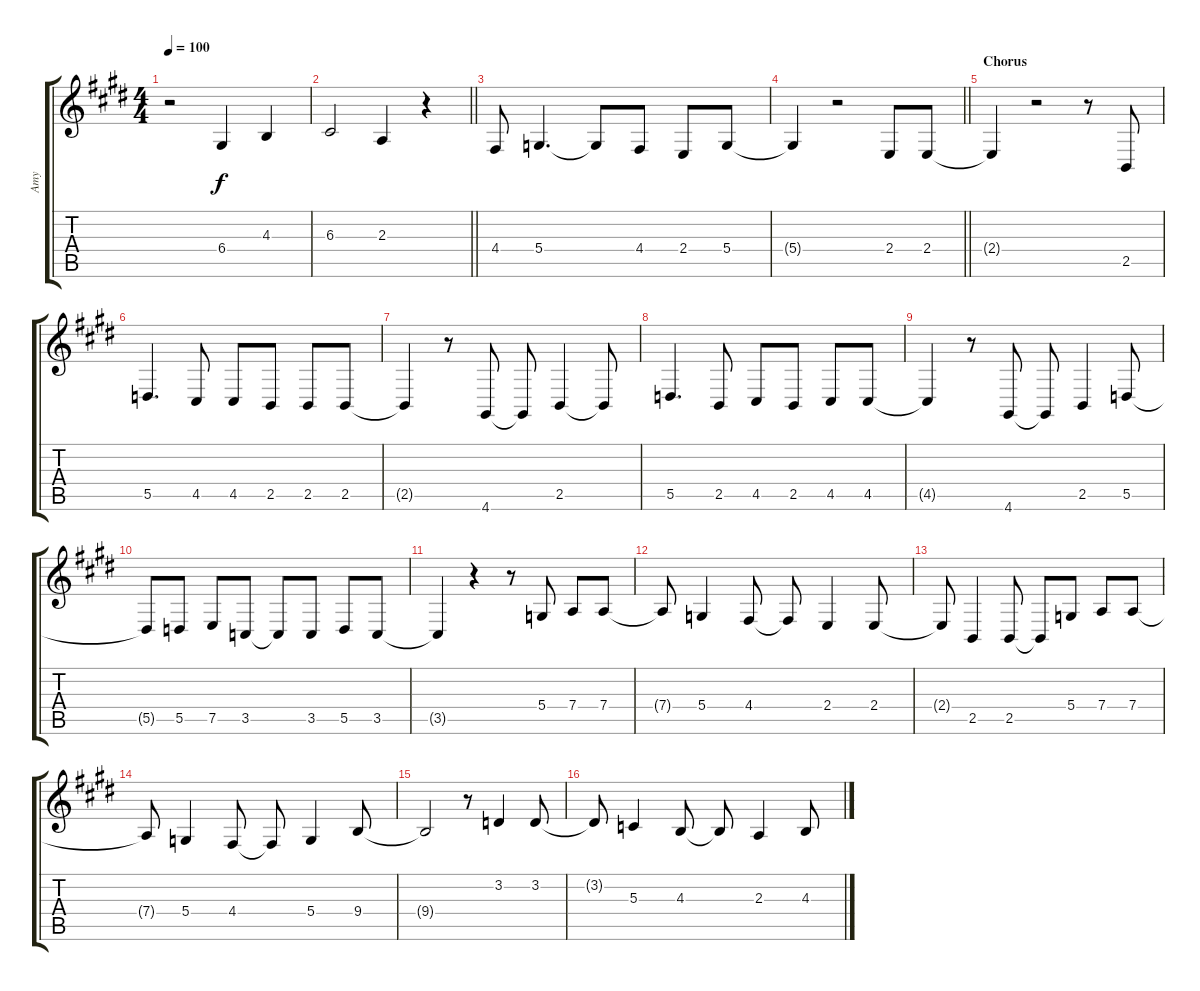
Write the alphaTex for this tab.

\track ("Amy" "Amy") {instrument oboe}
\staff {score tabs}
\tuning (E4 B3 G3 D3 A2 E2) {hide}
\ts (4 4)
\tempo 100
\clef g2
\ks e
r.2{dy f} 6.4.4 4.3.4 |
\barLineRight lightlight
6.3.2 2.3.4 r.4 |
4.4.8 5.4.4{d} 5.4{t}.8 4.4.8 2.4.8 5.4.8 |
\barLineRight lightlight
5.4{t}.4 r.2 2.4.8 2.4.8 |
\section ("" "Chorus")
2.4{t}.4 r.2 r.8 2.5.8 |
5.5.4{d} 4.5.8 4.5.8 2.5.8 2.5.8 2.5.8 |
2.5{t}.4 r.8 4.6.8 4.6{t}.8 2.5.4 2.5{t}.8 |
5.5.4{d} 2.5.8 4.5.8 2.5.8 4.5.8 4.5.8 |
4.5{t}.4 r.8 4.6.8 4.6{t}.8 2.5.4 5.5.8 |
5.5{t}.8 5.5.8 7.5.8 3.5.8 3.5{t}.8 3.5.8 5.5.8 3.5.8 |
3.5{t}.4 r.4 r.8 5.4.8 7.4.8 7.4.8 |
7.4{t}.8 5.4.4 4.4.8 4.4{t}.8 2.4.4 2.4.8 |
2.4{t}.8 2.5.4 2.5.8 2.5{t}.8 5.4.8 7.4.8 7.4.8 |
7.4{t}.8 5.4.4 4.4.8 4.4{t}.8 5.4.4 9.4.8 |
9.4{t}.2 r.8 3.2.4 3.2.8 |
3.2{t}.8 5.3.4 4.3.8 4.3{t}.8 2.3.4 4.3.8
